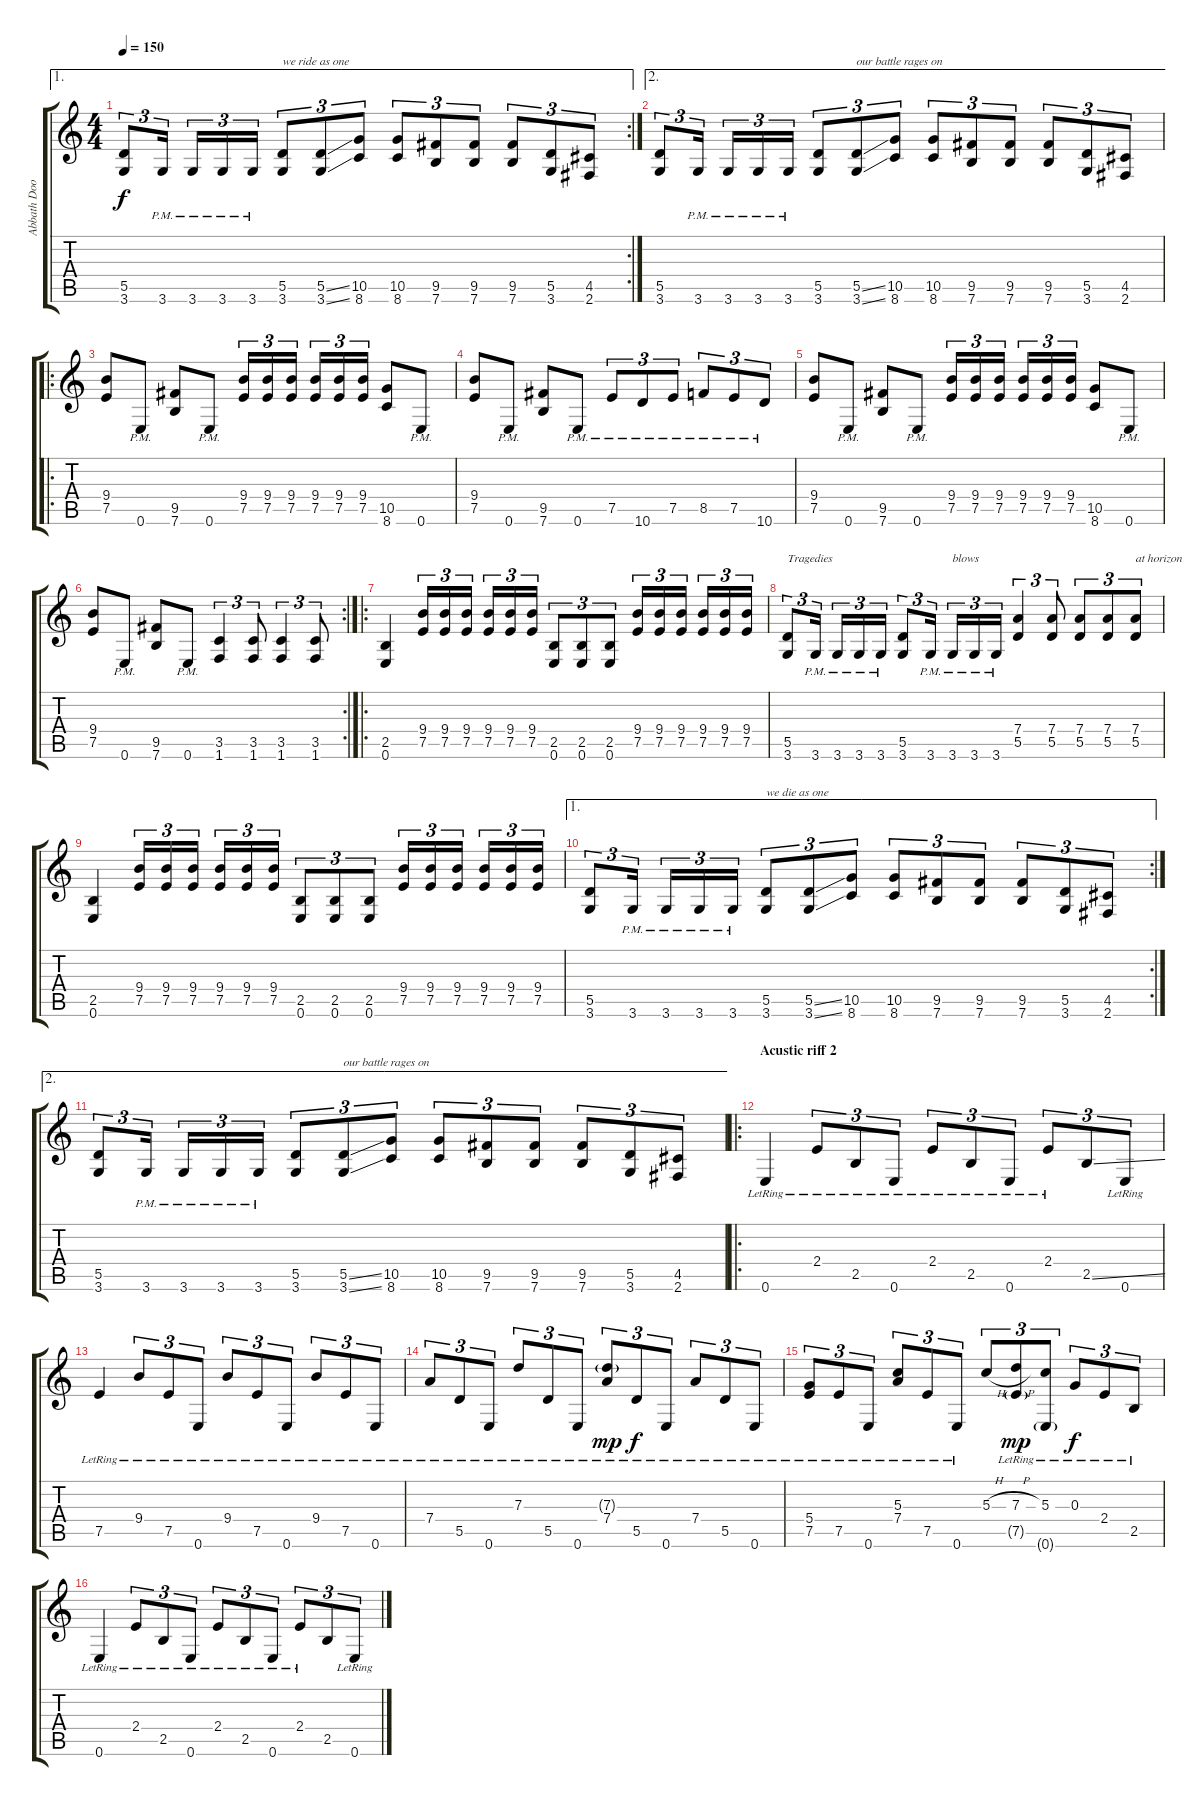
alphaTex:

\track ("Abbath Doom Occulta (Guitar)" "Abbath Doo") {instrument distortionguitar}
\staff {score tabs}
\tuning (E4 B3 G3 D3 A2 E2) {hide}
\ae 1
\rc 2
\ts (4 4)
\tempo 150
\clef g2
\ks c
(5.5 3.6).8{tu (3 2) dy f} 3.6{pm}.16{tu (3 2)} 3.6{pm}.16{tu (3 2)} 3.6{pm}.16{tu (3 2)} 3.6{pm}.16{tu (3 2)} (5.5 3.6).8{tu (3 2) txt "we ride as one"} (5.5{ss} 3.6{ss}).8{tu (3 2)} (10.5 8.6).8{tu (3 2)} (10.5 8.6).8{tu (3 2)} (9.5 7.6).8{tu (3 2)} (9.5 7.6).8{tu (3 2)} (9.5 7.6).8{tu (3 2)} (5.5 3.6).8{tu (3 2)} (4.5 2.6).8{tu (3 2)} |
\ae 2
(5.5 3.6).8{tu (3 2)} 3.6{pm}.16{tu (3 2)} 3.6{pm}.16{tu (3 2)} 3.6{pm}.16{tu (3 2)} 3.6{pm}.16{tu (3 2)} (5.5 3.6).8{tu (3 2)} (5.5{ss} 3.6{ss}).8{tu (3 2) txt "our battle rages on"} (10.5 8.6).8{tu (3 2)} (10.5 8.6).8{tu (3 2)} (9.5 7.6).8{tu (3 2)} (9.5 7.6).8{tu (3 2)} (9.5 7.6).8{tu (3 2)} (5.5 3.6).8{tu (3 2)} (4.5 2.6).8{tu (3 2)} |
\ro
(9.4 7.5).8 0.6{pm}.8 (9.5 7.6).8 0.6{pm}.8 (9.4 7.5).16{tu (3 2)} (9.4 7.5).16{tu (3 2)} (9.4 7.5).16{tu (3 2)} (9.4 7.5).16{tu (3 2)} (9.4 7.5).16{tu (3 2)} (9.4 7.5).16{tu (3 2)} (10.5 8.6).8 0.6{pm}.8 |
(9.4 7.5).8 0.6{pm}.8 (9.5 7.6).8 0.6{pm}.8 7.5{pm}.8{tu (3 2)} 10.6{pm}.8{tu (3 2)} 7.5{pm}.8{tu (3 2)} 8.5{pm}.8{tu (3 2)} 7.5{pm}.8{tu (3 2)} 10.6{pm}.8{tu (3 2)} |
(9.4 7.5).8 0.6{pm}.8 (9.5 7.6).8 0.6{pm}.8 (9.4 7.5).16{tu (3 2)} (9.4 7.5).16{tu (3 2)} (9.4 7.5).16{tu (3 2)} (9.4 7.5).16{tu (3 2)} (9.4 7.5).16{tu (3 2)} (9.4 7.5).16{tu (3 2)} (10.5 8.6).8 0.6{pm}.8 |
\rc 2
(9.4 7.5).8 0.6{pm}.8 (9.5 7.6).8 0.6{pm}.8 (3.5 1.6).4{tu (3 2)} (3.5 1.6).8{tu (3 2)} (3.5 1.6).4{tu (3 2)} (3.5 1.6).8{tu (3 2)} |
\ro
(2.5 0.6).4 (9.4 7.5).16{tu (3 2)} (9.4 7.5).16{tu (3 2)} (9.4 7.5).16{tu (3 2)} (9.4 7.5).16{tu (3 2)} (9.4 7.5).16{tu (3 2)} (9.4 7.5).16{tu (3 2)} (2.5 0.6).8{tu (3 2)} (2.5 0.6).8{tu (3 2)} (2.5 0.6).8{tu (3 2)} (9.4 7.5).16{tu (3 2)} (9.4 7.5).16{tu (3 2)} (9.4 7.5).16{tu (3 2)} (9.4 7.5).16{tu (3 2)} (9.4 7.5).16{tu (3 2)} (9.4 7.5).16{tu (3 2)} |
(5.5 3.6).8{tu (3 2) txt "Tragedies "} 3.6{pm}.16{tu (3 2)} 3.6{pm}.16{tu (3 2)} 3.6{pm}.16{tu (3 2)} 3.6{pm}.16{tu (3 2)} (5.5 3.6).8{tu (3 2)} 3.6{pm}.16{tu (3 2)} 3.6{pm}.16{tu (3 2) txt "blows "} 3.6{pm}.16{tu (3 2)} 3.6{pm}.16{tu (3 2)} (7.4 5.5).4{tu (3 2)} (7.4 5.5).8{tu (3 2)} (7.4 5.5).8{tu (3 2)} (7.4 5.5).8{tu (3 2)} (7.4 5.5).8{tu (3 2) txt "at horizon "} |
(2.5 0.6).4 (9.4 7.5).16{tu (3 2)} (9.4 7.5).16{tu (3 2)} (9.4 7.5).16{tu (3 2)} (9.4 7.5).16{tu (3 2)} (9.4 7.5).16{tu (3 2)} (9.4 7.5).16{tu (3 2)} (2.5 0.6).8{tu (3 2)} (2.5 0.6).8{tu (3 2)} (2.5 0.6).8{tu (3 2)} (9.4 7.5).16{tu (3 2)} (9.4 7.5).16{tu (3 2)} (9.4 7.5).16{tu (3 2)} (9.4 7.5).16{tu (3 2)} (9.4 7.5).16{tu (3 2)} (9.4 7.5).16{tu (3 2)} |
\ae 1
\rc 2
(5.5 3.6).8{tu (3 2)} 3.6{pm}.16{tu (3 2)} 3.6{pm}.16{tu (3 2)} 3.6{pm}.16{tu (3 2)} 3.6{pm}.16{tu (3 2)} (5.5 3.6).8{tu (3 2) txt "we die as one"} (5.5{ss} 3.6{ss}).8{tu (3 2)} (10.5 8.6).8{tu (3 2)} (10.5 8.6).8{tu (3 2)} (9.5 7.6).8{tu (3 2)} (9.5 7.6).8{tu (3 2)} (9.5 7.6).8{tu (3 2)} (5.5 3.6).8{tu (3 2)} (4.5 2.6).8{tu (3 2)} |
\ae 2
(5.5 3.6).8{tu (3 2)} 3.6{pm}.16{tu (3 2)} 3.6{pm}.16{tu (3 2)} 3.6{pm}.16{tu (3 2)} 3.6{pm}.16{tu (3 2)} (5.5 3.6).8{tu (3 2)} (5.5{ss} 3.6{ss}).8{tu (3 2) txt "our battle rages on"} (10.5 8.6).8{tu (3 2)} (10.5 8.6).8{tu (3 2)} (9.5 7.6).8{tu (3 2)} (9.5 7.6).8{tu (3 2)} (9.5 7.6).8{tu (3 2)} (5.5 3.6).8{tu (3 2)} (4.5 2.6).8{tu (3 2)} |
\ro
\section ("" "Acustic riff 2")
0.6{lr}.4{instrument electricguitarclean} 2.4{lr}.8{tu (3 2)} 2.5{lr}.8{tu (3 2)} 0.6{lr}.8{tu (3 2)} 2.4{lr}.8{tu (3 2)} 2.5{lr}.8{tu (3 2)} 0.6{lr}.8{tu (3 2)} 2.4{lr}.8{tu (3 2)} 2.5{ss}.8{tu (3 2)} 0.6{lr}.8{tu (3 2)} |
7.5{lr}.4 9.4{lr}.8{tu (3 2)} 7.5{lr}.8{tu (3 2)} 0.6{lr}.8{tu (3 2)} 9.4{lr}.8{tu (3 2)} 7.5{lr}.8{tu (3 2)} 0.6{lr}.8{tu (3 2)} 9.4{lr}.8{tu (3 2)} 7.5{lr}.8{tu (3 2)} 0.6{lr}.8{tu (3 2)} |
7.4{lr}.8{tu (3 2)} 5.5{lr}.8{tu (3 2)} 0.6{lr}.8{tu (3 2)} 7.3{lr}.8{tu (3 2)} 5.5{lr}.8{tu (3 2)} 0.6{lr}.8{tu (3 2)} (7.3{g lr} 7.4{lr}).8{tu (3 2) dy mp} 5.5{lr}.8{tu (3 2) dy f} 0.6{lr}.8{tu (3 2)} 7.4{lr}.8{tu (3 2)} 5.5{lr}.8{tu (3 2)} 0.6{lr}.8{tu (3 2)} |
(5.4{lr} 7.5).8{tu (3 2)} 7.5{lr}.8{tu (3 2)} 0.6{lr}.8{tu (3 2)} (5.3{lr} 7.4{lr}).8{tu (3 2)} 7.5{lr}.8{tu (3 2)} 0.6{lr}.8{tu (3 2)} 5.3{h}.8{tu (3 2)} (7.3{h} 7.5{g lr}).8{tu (3 2) dy mp} (5.3{lr} 0.6{g lr}).8{tu (3 2)} 0.3{lr}.8{tu (3 2) dy f} 2.4{lr}.8{tu (3 2)} 2.5{lr}.8{tu (3 2)} |
0.6{lr}.4 2.4{lr}.8{tu (3 2)} 2.5{lr}.8{tu (3 2)} 0.6{lr}.8{tu (3 2)} 2.4{lr}.8{tu (3 2)} 2.5{lr}.8{tu (3 2)} 0.6{lr}.8{tu (3 2)} 2.4{lr}.8{tu (3 2)} 2.5{ss}.8{tu (3 2)} 0.6{lr}.8{tu (3 2)}
